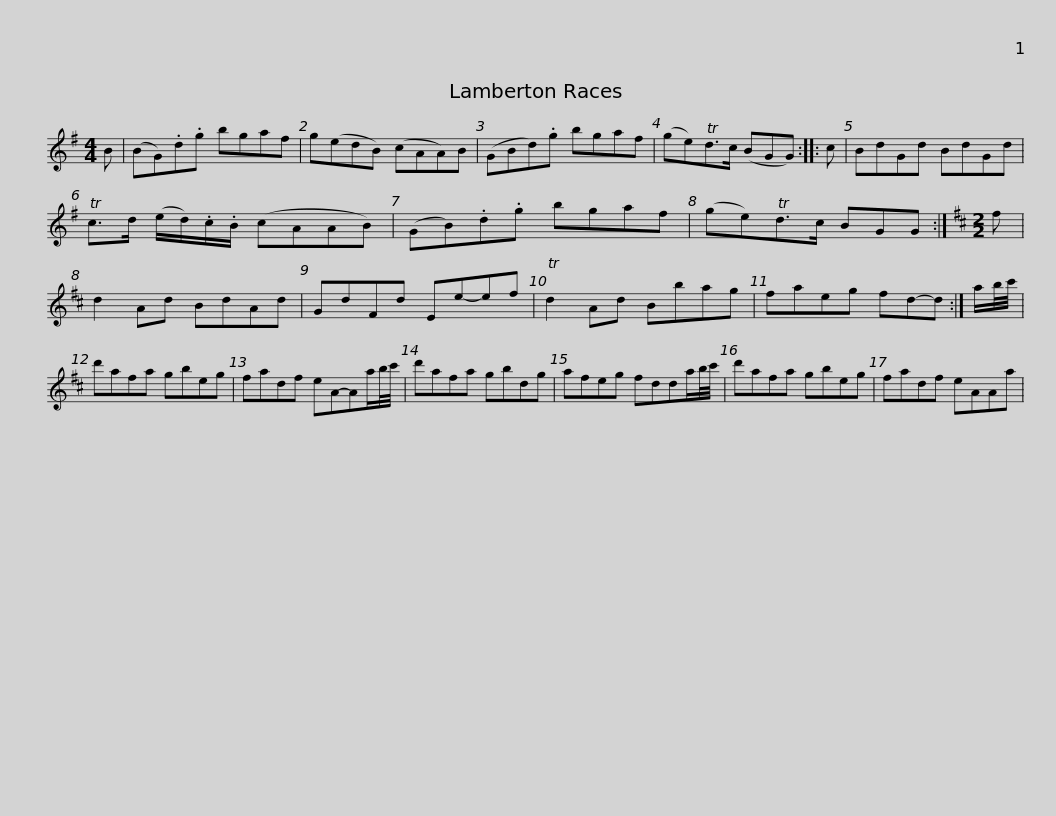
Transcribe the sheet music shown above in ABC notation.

X:1
L:1/8
M:4/4
I:linebreak $
K:G
V:1 treble
V:1
 B | (BG).d.g bgaf | g(edB) (cAA)B | (GBd).g bgaf | (ge)Td>c (BGG) :: %5
 c | BdGd BdGd |$ Tc>d (e/d/).c/.B/ (cAAB) | (GB).d.g bgaf | (ge)Td>c BGG :| %10
[K:D][M:2/2] f | d2 Ad BdAd | GdFd Ee-ef |$ Td2 Ad Bbag | faeg fd-d :| %15
 a/b/4c'/4 | d'afa gbeg | fadf eA-Aa/b/4c'/4 |$ d'afa gbdg | afeg fdda/b/4c'/4 | %20
 d'afa gbeg | fadf eAAa | %22
